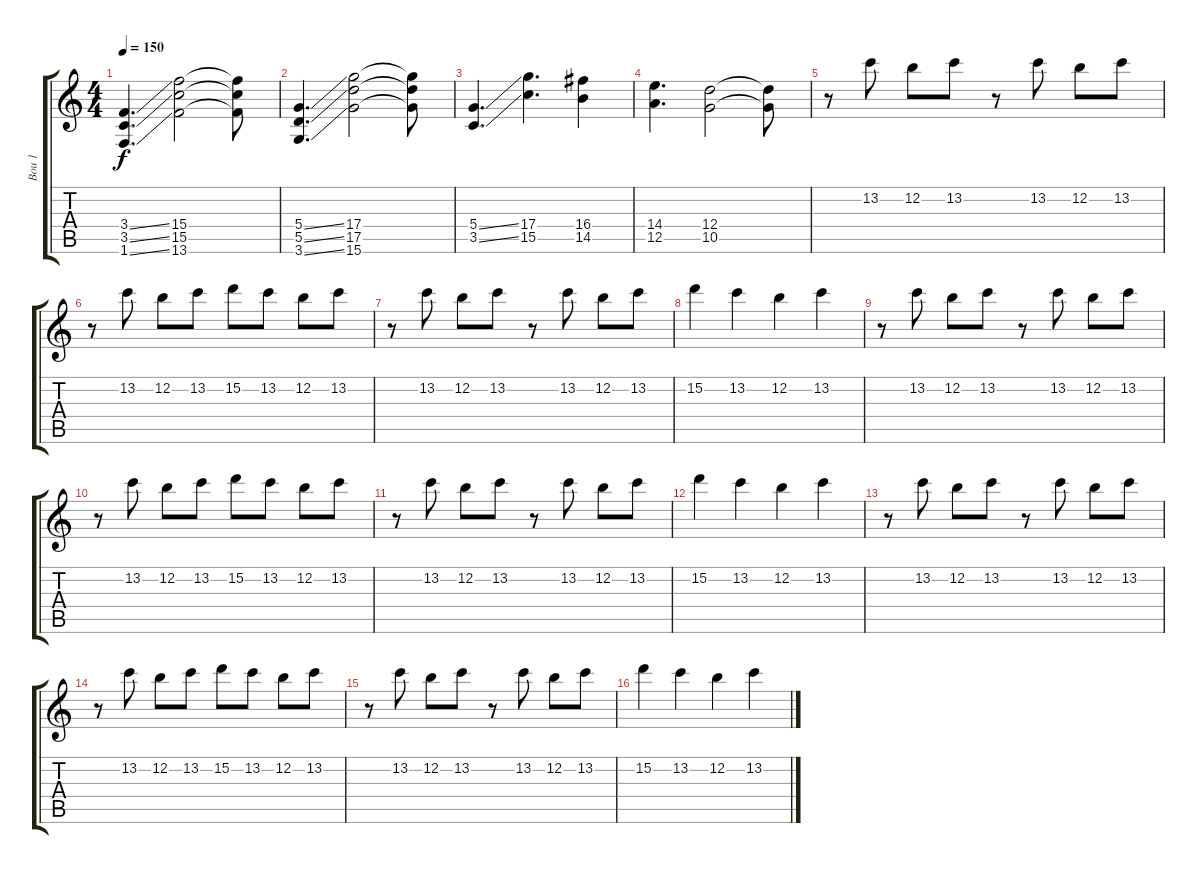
\track ("Bou 1" "Bou 1") {instrument distortionguitar}
\staff {score tabs}
\tuning (E4 B3 G3 D3 A2 E2) {hide}
\ts (4 4)
\tempo 150
\clef g2
\ks c
(3.4{ss} 3.5{ss} 1.6{ss}).4{d dy f} (15.4 15.5 13.6).2 (15.4{t} 15.5{t} 13.6{t}).8 |
(5.4{ss} 5.5{ss} 3.6{ss}).4{d} (17.4 17.5 15.6).2 (17.4{t} 17.5{t} 15.6{t}).8 |
(5.4{ss} 3.5{ss}).4{d} (17.4 15.5).4{d} (16.4 14.5).4 |
(14.4 12.5).4{d} (12.4 10.5).2 (12.4{t} 10.5{t}).8 |
r.8 13.2.8 12.2.8 13.2.8 r.8 13.2.8 12.2.8 13.2.8 |
r.8 13.2.8 12.2.8 13.2.8 15.2.8 13.2.8 12.2.8 13.2.8 |
r.8 13.2.8 12.2.8 13.2.8 r.8 13.2.8 12.2.8 13.2.8 |
15.2.4 13.2.4 12.2.4 13.2.4 |
r.8 13.2.8 12.2.8 13.2.8 r.8 13.2.8 12.2.8 13.2.8 |
r.8 13.2.8 12.2.8 13.2.8 15.2.8 13.2.8 12.2.8 13.2.8 |
r.8 13.2.8 12.2.8 13.2.8 r.8 13.2.8 12.2.8 13.2.8 |
15.2.4 13.2.4 12.2.4 13.2.4 |
r.8 13.2.8 12.2.8 13.2.8 r.8 13.2.8 12.2.8 13.2.8 |
r.8 13.2.8 12.2.8 13.2.8 15.2.8 13.2.8 12.2.8 13.2.8 |
r.8 13.2.8 12.2.8 13.2.8 r.8 13.2.8 12.2.8 13.2.8 |
15.2.4 13.2.4 12.2.4 13.2.4
